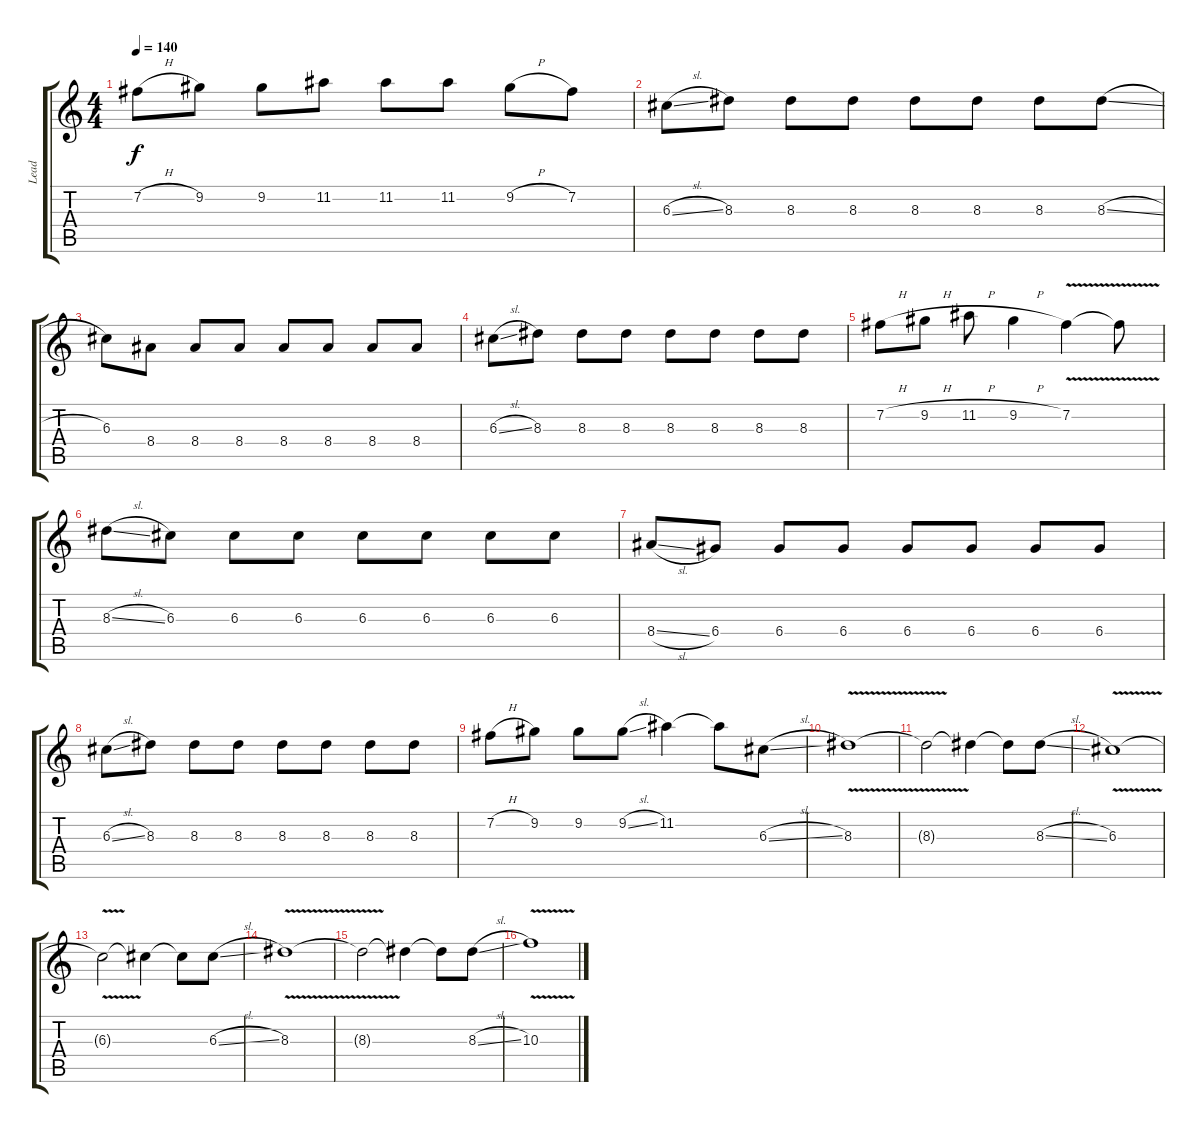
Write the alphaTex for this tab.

\track ("Lead" "Lead") {instrument distortionguitar}
\staff {score tabs}
\tuning (E4 B3 G3 D3 A2 E2) {hide}
\ts (4 4)
\tempo 140
\clef g2
\ks c
7.2{h}.8{dy f} 9.2.8 9.2.8 11.2.8 11.2.8 11.2.8 9.2{h}.8 7.2.8 |
6.3{sl}.8 8.3.8 8.3.8 8.3.8 8.3.8 8.3.8 8.3.8 8.3{sl}.8 |
6.3.8 8.4.8 8.4.8 8.4.8 8.4.8 8.4.8 8.4.8 8.4.8 |
6.3{sl}.8 8.3.8 8.3.8 8.3.8 8.3.8 8.3.8 8.3.8 8.3.8 |
7.2{h}.8 9.2{h}.8 11.2{h}.8 9.2{h}.4 7.2{v}.4 7.2{t}.8 |
8.3{sl}.8 6.3.8 6.3.8 6.3.8 6.3.8 6.3.8 6.3.8 6.3.8 |
8.4{sl}.8 6.4.8 6.4.8 6.4.8 6.4.8 6.4.8 6.4.8 6.4.8 |
6.3{sl}.8 8.3.8 8.3.8 8.3.8 8.3.8 8.3.8 8.3.8 8.3.8 |
7.2{h}.8 9.2.8 9.2.8 9.2{sl}.8 11.2.4 11.2{t}.8 6.3{sl}.8 |
8.3{v}.1 |
8.3{t}.2 8.3{t}.4 8.3{t}.8 8.3{sl}.8 |
6.3{v}.1 |
6.3{t}.2 6.3{t}.4 6.3{t}.8 6.3{sl}.8 |
8.3{v}.1 |
8.3{t}.2 8.3{t}.4 8.3{t}.8 8.3{sl}.8 |
10.3{v}.1
